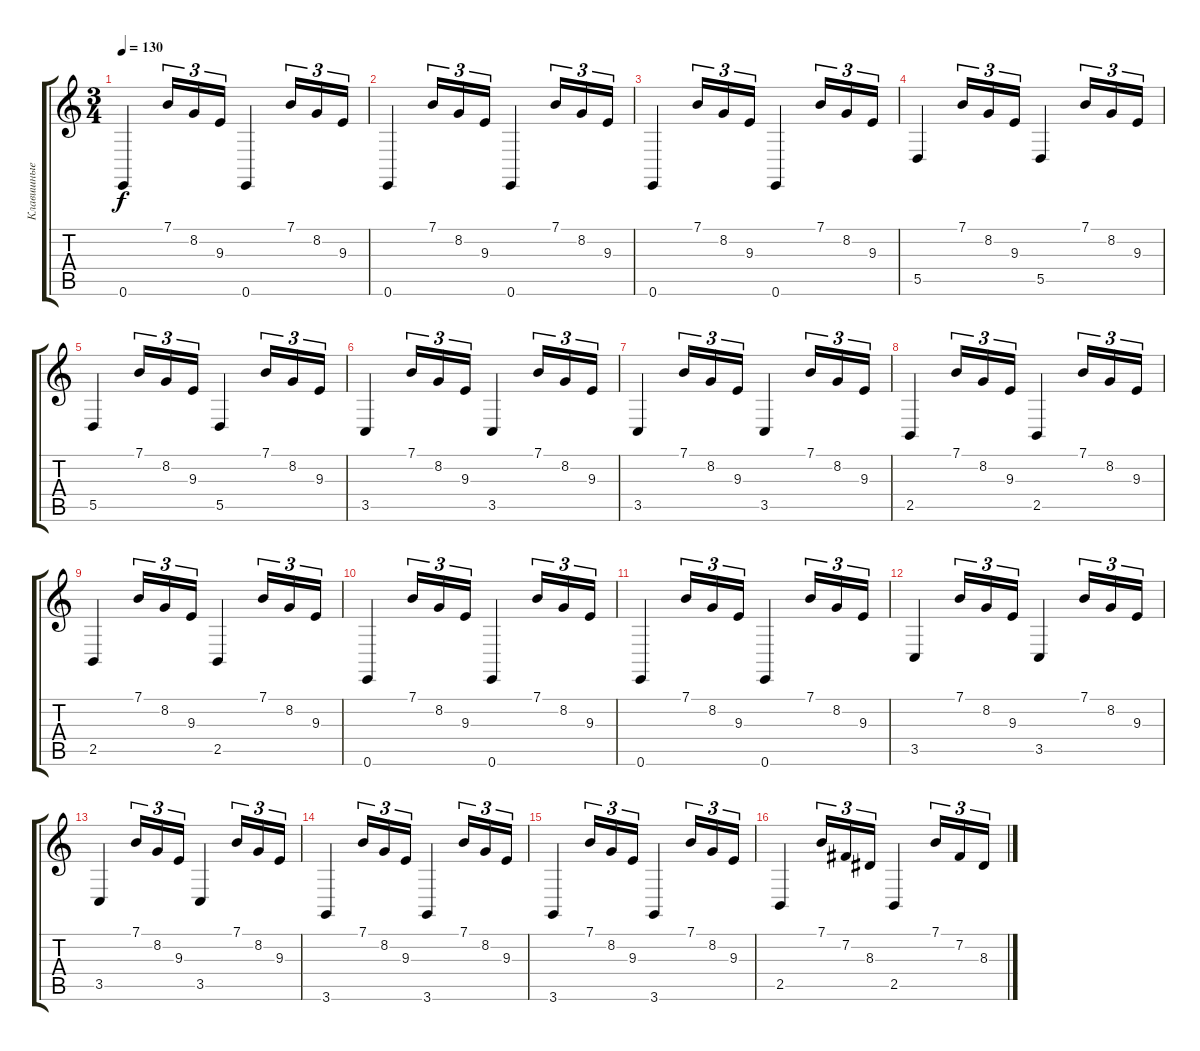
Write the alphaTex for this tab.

\track ("Клавишные" "Клавишные") {instrument brasssection}
\staff {score tabs}
\tuning (E4 B3 G3 D3 A2 E2) {hide}
\ts (3 4)
\tempo 130
\clef g2
\ks c
0.6.4{dy f} 7.1.16{tu (3 2)} 8.2.16{tu (3 2)} 9.3.16{tu (3 2)} 0.6.4 7.1.16{tu (3 2)} 8.2.16{tu (3 2)} 9.3.16{tu (3 2)} |
0.6.4 7.1.16{tu (3 2)} 8.2.16{tu (3 2)} 9.3.16{tu (3 2)} 0.6.4 7.1.16{tu (3 2)} 8.2.16{tu (3 2)} 9.3.16{tu (3 2)} |
0.6.4 7.1.16{tu (3 2)} 8.2.16{tu (3 2)} 9.3.16{tu (3 2)} 0.6.4 7.1.16{tu (3 2)} 8.2.16{tu (3 2)} 9.3.16{tu (3 2)} |
5.5.4 7.1.16{tu (3 2)} 8.2.16{tu (3 2)} 9.3.16{tu (3 2)} 5.5.4 7.1.16{tu (3 2)} 8.2.16{tu (3 2)} 9.3.16{tu (3 2)} |
5.5.4 7.1.16{tu (3 2)} 8.2.16{tu (3 2)} 9.3.16{tu (3 2)} 5.5.4 7.1.16{tu (3 2)} 8.2.16{tu (3 2)} 9.3.16{tu (3 2)} |
3.5.4 7.1.16{tu (3 2)} 8.2.16{tu (3 2)} 9.3.16{tu (3 2)} 3.5.4 7.1.16{tu (3 2)} 8.2.16{tu (3 2)} 9.3.16{tu (3 2)} |
3.5.4 7.1.16{tu (3 2)} 8.2.16{tu (3 2)} 9.3.16{tu (3 2)} 3.5.4 7.1.16{tu (3 2)} 8.2.16{tu (3 2)} 9.3.16{tu (3 2)} |
2.5.4 7.1.16{tu (3 2)} 8.2.16{tu (3 2)} 9.3.16{tu (3 2)} 2.5.4 7.1.16{tu (3 2)} 8.2.16{tu (3 2)} 9.3.16{tu (3 2)} |
2.5.4 7.1.16{tu (3 2)} 8.2.16{tu (3 2)} 9.3.16{tu (3 2)} 2.5.4 7.1.16{tu (3 2)} 8.2.16{tu (3 2)} 9.3.16{tu (3 2)} |
0.6.4 7.1.16{tu (3 2)} 8.2.16{tu (3 2)} 9.3.16{tu (3 2)} 0.6.4 7.1.16{tu (3 2)} 8.2.16{tu (3 2)} 9.3.16{tu (3 2)} |
0.6.4 7.1.16{tu (3 2)} 8.2.16{tu (3 2)} 9.3.16{tu (3 2)} 0.6.4 7.1.16{tu (3 2)} 8.2.16{tu (3 2)} 9.3.16{tu (3 2)} |
3.5.4 7.1.16{tu (3 2)} 8.2.16{tu (3 2)} 9.3.16{tu (3 2)} 3.5.4 7.1.16{tu (3 2)} 8.2.16{tu (3 2)} 9.3.16{tu (3 2)} |
3.5.4 7.1.16{tu (3 2)} 8.2.16{tu (3 2)} 9.3.16{tu (3 2)} 3.5.4 7.1.16{tu (3 2)} 8.2.16{tu (3 2)} 9.3.16{tu (3 2)} |
3.6.4 7.1.16{tu (3 2)} 8.2.16{tu (3 2)} 9.3.16{tu (3 2)} 3.6.4 7.1.16{tu (3 2)} 8.2.16{tu (3 2)} 9.3.16{tu (3 2)} |
3.6.4 7.1.16{tu (3 2)} 8.2.16{tu (3 2)} 9.3.16{tu (3 2)} 3.6.4 7.1.16{tu (3 2)} 8.2.16{tu (3 2)} 9.3.16{tu (3 2)} |
2.5.4 7.1.16{tu (3 2)} 7.2.16{tu (3 2)} 8.3.16{tu (3 2)} 2.5.4 7.1.16{tu (3 2)} 7.2.16{tu (3 2)} 8.3.16{tu (3 2)}
